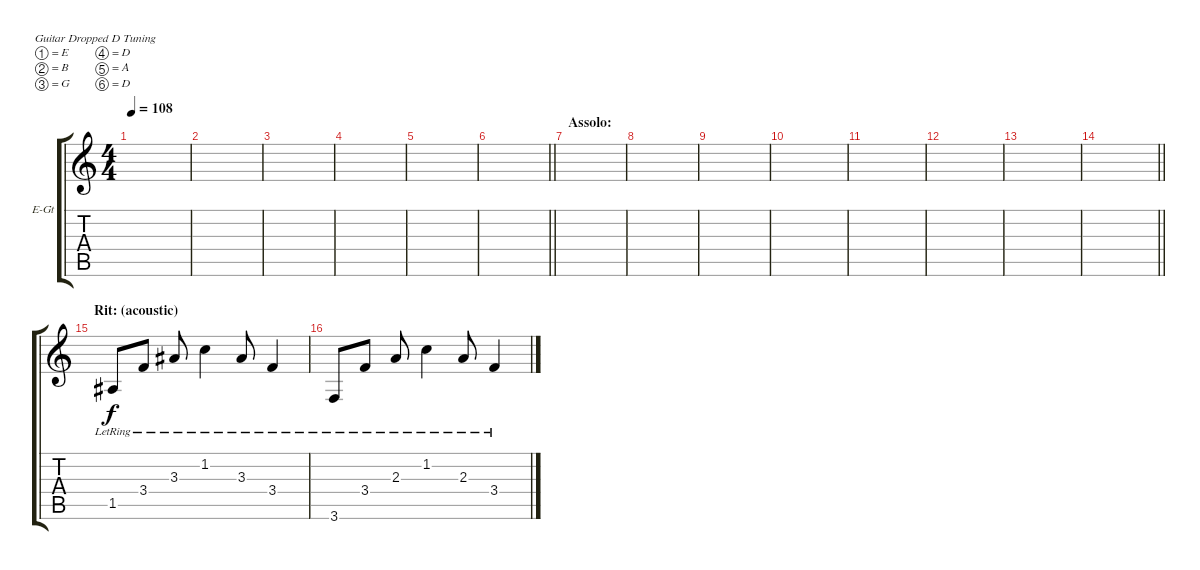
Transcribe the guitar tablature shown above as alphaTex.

\bracketExtendMode groupsimilarinstruments
\firstSystemTrackNameOrientation horizontal
\otherSystemsTrackNameOrientation horizontal
\track ("Electric Guitar" "E-Gt") {instrument electricguitarclean}
\staff {score tabs}
\tuning (E4 B3 G3 D3 A2 D2)
\ts (4 4)
\tempo 108
\clef g2
\scale
0.333333
\ks c
|
\scale
0.333333 |
\scale
0.333333 |
\scale
0.333333 |
\scale
0.333333 |
\scale
0.333333
\barLineRight lightlight
|
\section ("" "Assolo:")
\scale
0.333333 |
\scale
0.333333 |
\scale
0.333333 |
\scale
0.333333 |
\scale
0.333333 |
\scale
0.333333 |
\scale
0.333333 |
\scale
0.333333
\barLineRight lightlight
|
\section ("" "Rit: (acoustic)")
\scale
0.333333 1.5{lr}.8 3.4{lr}.8 3.3{lr}.8 1.2{lr}.4 3.3{lr}.8 3.4{lr}.4 |
\scale
0.333333 3.6{lr}.8 3.4{lr}.8 2.3{lr}.8 1.2{lr}.4 2.3{lr}.8 3.4{lr}.4
